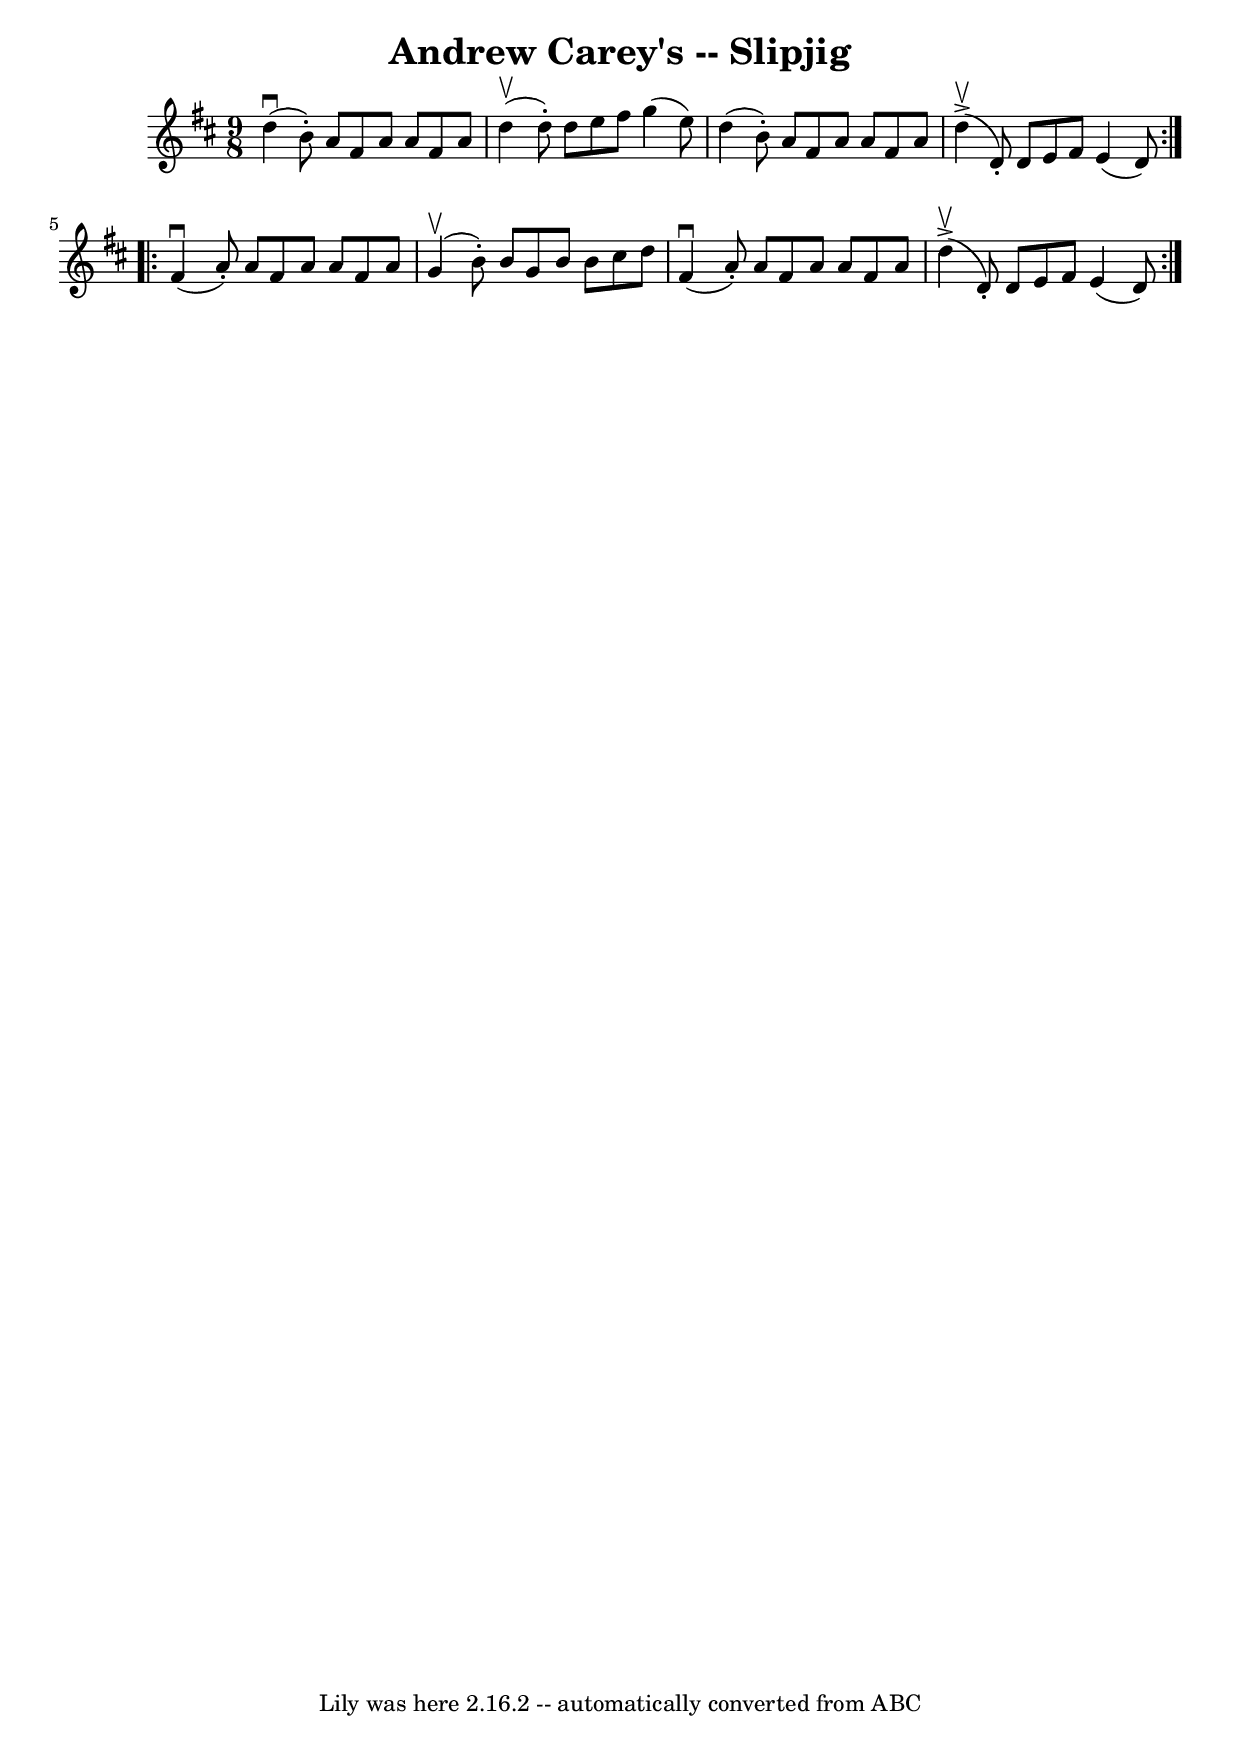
\version "2.7.40"
\include "Mammoth.ily"
\header {
	book = "Ryan's Mammoth Collection"
	crossRefNumber = "1"
	footnotes = ""
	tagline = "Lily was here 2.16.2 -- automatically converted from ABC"
	title = "Andrew Carey's -- Slipjig"
}
voicedefault =  {
\set Score.defaultBarType = "empty"

\repeat volta 2 {
\time 9/8 \key d \major d''4^\downbow(b'8 -.) a'8 fis'8 a'8    
a'8 fis'8 a'8  |
 d''4^\upbow(d''8 -.) d''8 e''8    
fis''8 g''4 (e''8) |
 d''4 (b'8 -.) a'8 fis'8 a'8 
 a'8 fis'8 a'8  |
 d''4^\upbow^\accent(d'8 -.) d'8    
e'8 fis'8 e'4 (d'8) } \repeat volta 2 { fis'4^\downbow(a'8 
-.) a'8 fis'8 a'8 a'8 fis'8 a'8  |
 g'4^\upbow(
b'8 -.) b'8 g'8 b'8 b'8 cis''8 d''8  |
 fis'4 
^\downbow(a'8 -.) a'8 fis'8 a'8 a'8 fis'8 a'8  |
   
d''4^\upbow^\accent(d'8 -.) d'8 e'8 fis'8 e'4 (d'8) }   
}

\score{
    <<

	\context Staff="default"
	{
	    \voicedefault 
	}

    >>
	\layout {
	}
	\midi {}
}
